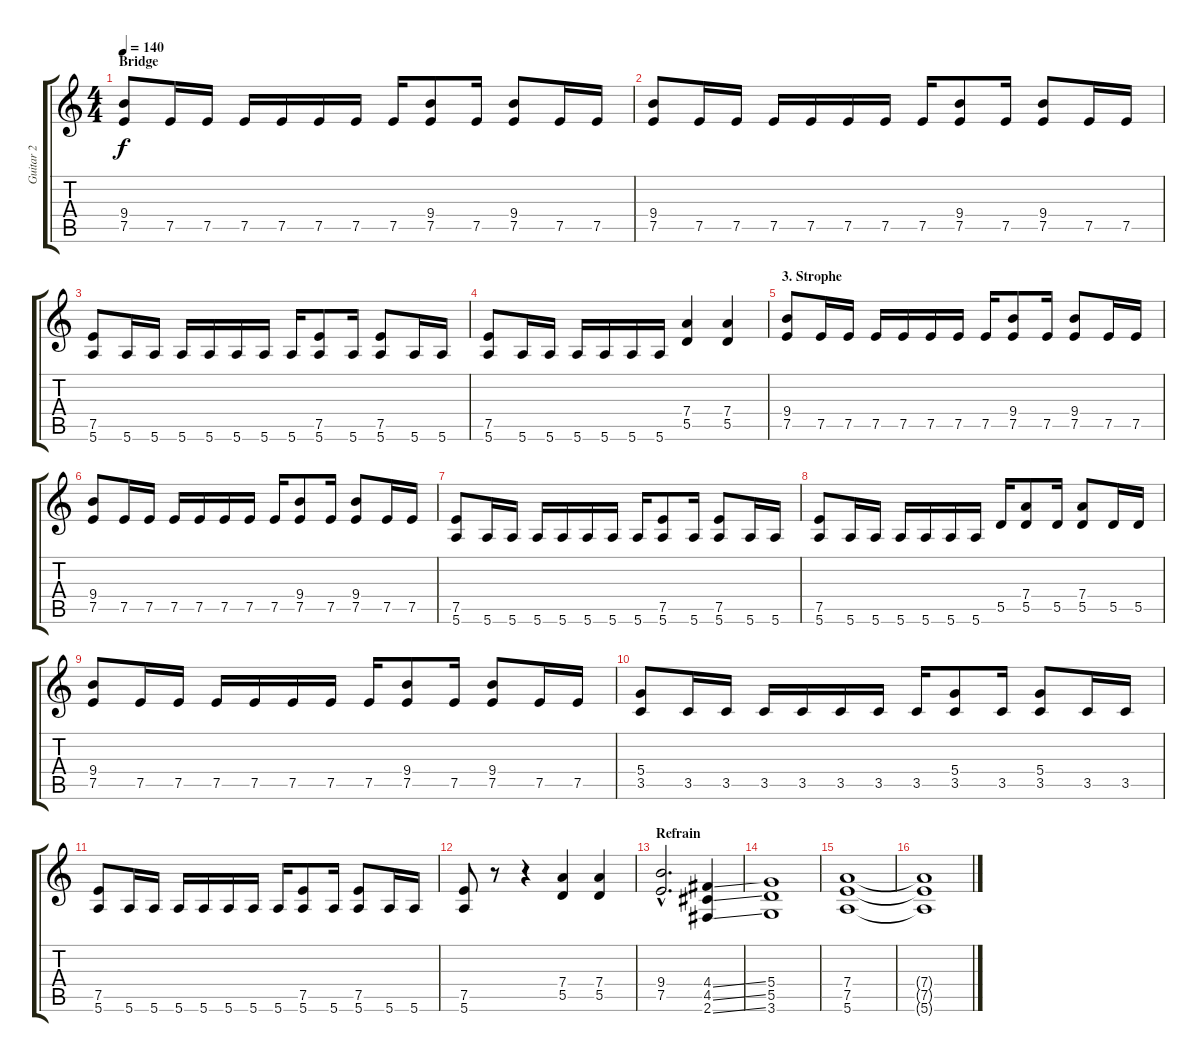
\track ("Guitar 2" "Guitar 2") {instrument distortionguitar}
\staff {score tabs}
\tuning (E4 B3 G3 D3 A2 E2) {hide}
\ts (4 4)
\section ("" "Bridge")
\tempo 140
\clef g2
\ks c
(9.4 7.5).8{dy f} 7.5.16 7.5.16 7.5.16 7.5.16 7.5.16 7.5.16 7.5.16 (9.4 7.5).8 7.5.16 (9.4 7.5).8 7.5.16 7.5.16 |
(9.4 7.5).8 7.5.16 7.5.16 7.5.16 7.5.16 7.5.16 7.5.16 7.5.16 (9.4 7.5).8 7.5.16 (9.4 7.5).8 7.5.16 7.5.16 |
(7.5 5.6).8 5.6.16 5.6.16 5.6.16 5.6.16 5.6.16 5.6.16 5.6.16 (7.5 5.6).8 5.6.16 (7.5 5.6).8 5.6.16 5.6.16 |
(7.5 5.6).8 5.6.16 5.6.16 5.6.16 5.6.16 5.6.16 5.6.16 (7.4 5.5).4 (7.4 5.5).4 |
\section ("" "3. Strophe")
(9.4 7.5).8 7.5.16 7.5.16 7.5.16 7.5.16 7.5.16 7.5.16 7.5.16 (9.4 7.5).8 7.5.16 (9.4 7.5).8 7.5.16 7.5.16 |
(9.4 7.5).8 7.5.16 7.5.16 7.5.16 7.5.16 7.5.16 7.5.16 7.5.16 (9.4 7.5).8 7.5.16 (9.4 7.5).8 7.5.16 7.5.16 |
(7.5 5.6).8 5.6.16 5.6.16 5.6.16 5.6.16 5.6.16 5.6.16 5.6.16 (7.5 5.6).8 5.6.16 (7.5 5.6).8 5.6.16 5.6.16 |
(7.5 5.6).8 5.6.16 5.6.16 5.6.16 5.6.16 5.6.16 5.6.16 5.5.16 (7.4 5.5).8 5.5.16 (7.4 5.5).8 5.5.16 5.5.16 |
(9.4 7.5).8 7.5.16 7.5.16 7.5.16 7.5.16 7.5.16 7.5.16 7.5.16 (9.4 7.5).8 7.5.16 (9.4 7.5).8 7.5.16 7.5.16 |
(5.4 3.5).8 3.5.16 3.5.16 3.5.16 3.5.16 3.5.16 3.5.16 3.5.16 (5.4 3.5).8 3.5.16 (5.4 3.5).8 3.5.16 3.5.16 |
(7.5 5.6).8 5.6.16 5.6.16 5.6.16 5.6.16 5.6.16 5.6.16 5.6.16 (7.5 5.6).8 5.6.16 (7.5 5.6).8 5.6.16 5.6.16 |
(7.5 5.6).8 r.8 r.4 (7.4 5.5).4 (7.4 5.5).4 |
\section ("" "Refrain")
(9.4{hac} 7.5{hac}).2{d} (4.4{ss} 4.5{ss} 2.6{ss}).4 |
(5.4 5.5 3.6).1 |
(7.4 7.5 5.6).1 |
(7.4{t} 7.5{t} 5.6{t}).1
